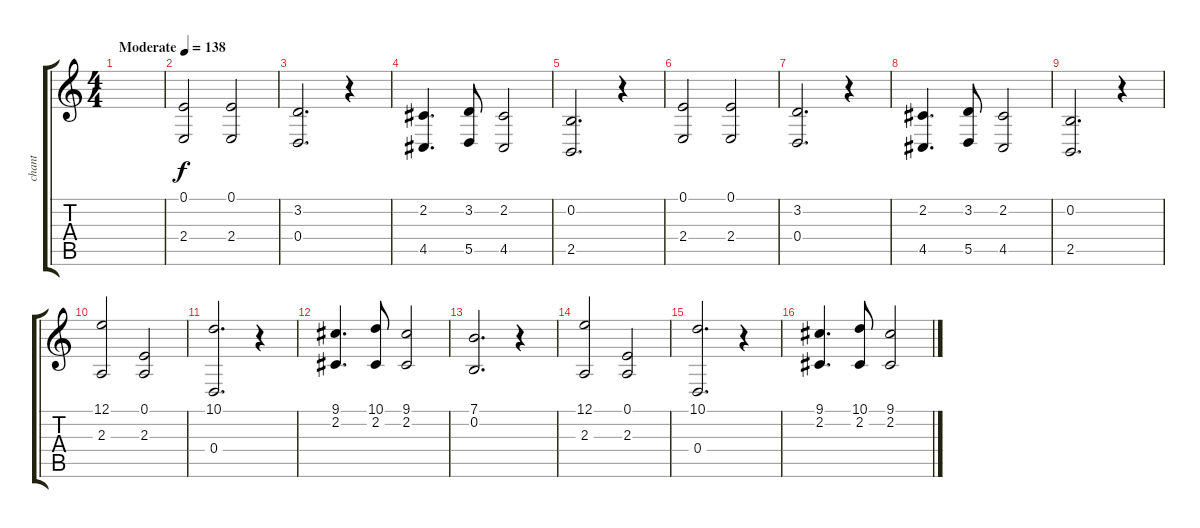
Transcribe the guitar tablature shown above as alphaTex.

\track ("chant" "chant") {instrument choiraahs}
\staff {score tabs}
\tuning (E4 B3 G3 D3 A2 E2) {hide}
\ts (4 4)
\tempo (138 "Moderate")
\clef g2
\ks c
|
(0.1 2.4).2 (0.1 2.4).2 |
(3.2 0.4).2{d} r.4 |
(2.2 4.5).4{d} (3.2 5.5).8 (2.2 4.5).2 |
(0.2 2.5).2{d} r.4 |
(0.1 2.4).2 (0.1 2.4).2 |
(3.2 0.4).2{d} r.4 |
(2.2 4.5).4{d} (3.2 5.5).8 (2.2 4.5).2 |
(0.2 2.5).2{d} r.4 |
(12.1 2.3).2 (0.1 2.3).2 |
(10.1 0.4).2{d} r.4 |
(9.1 2.2).4{d} (10.1 2.2).8 (9.1 2.2).2 |
(7.1 0.2).2{d} r.4 |
(12.1 2.3).2 (0.1 2.3).2 |
(10.1 0.4).2{d} r.4 |
(9.1 2.2).4{d} (10.1 2.2).8 (9.1 2.2).2
